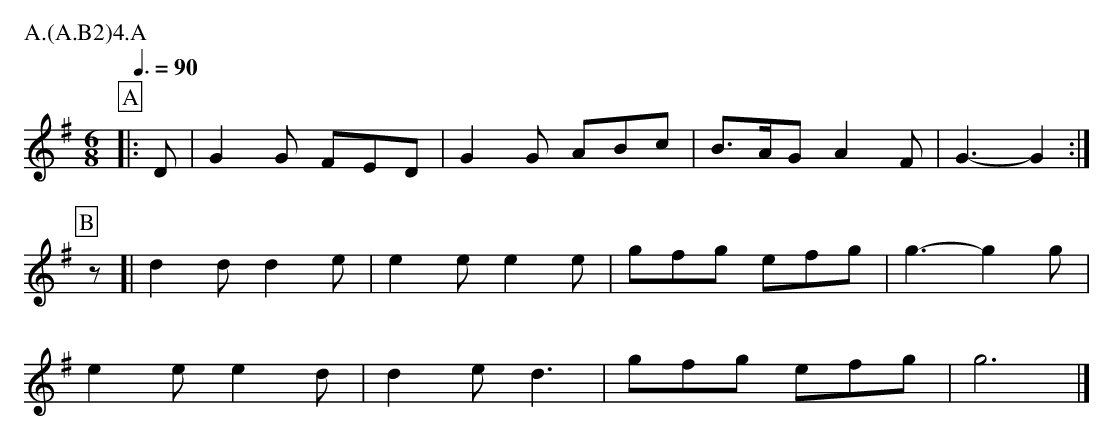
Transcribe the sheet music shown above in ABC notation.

X:1
T:Maid of the Mill Stanton Harcourt
Q:3/8=90
M:6/8
L:1/8
P:A.(A.B2)4.A
K:G
P:A
|:D|G2G FED|G2G ABc|B>AG A2F|G3-G2:|
P:B
z[|d2d d2e|e2e e2e|gfg  efg|g3-g2g|
e2e e2d|d2e d3 |gfg  efg|g6   |]
W:
W:
W: Figures:
W:  In/Out, Cnrs, Spts, Round Houses, WR spiral, In/Out.
W: First corners is a back to back with maid between,
W:  round houses: odds face maid as they dance round her
W: evens dance round set.
W:
